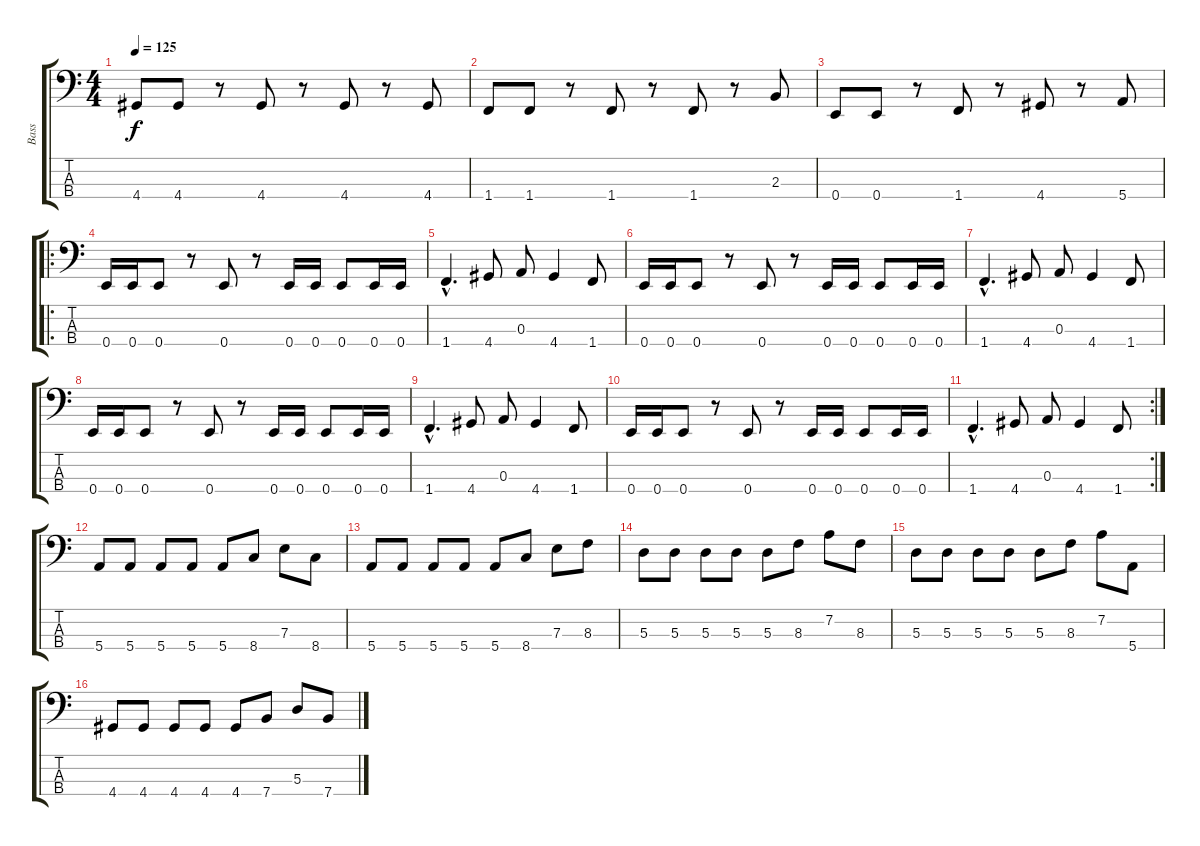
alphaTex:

\track ("Bass" "Bass") {instrument electricbassfinger}
\staff {score tabs}
\tuning (G2 D2 A1 E1) {hide}
\ts (4 4)
\tempo 125
\clef f4
\ks c
4.4.8{dy f} 4.4.8 r.8 4.4.8 r.8 4.4.8 r.8 4.4.8 |
1.4.8 1.4.8 r.8 1.4.8 r.8 1.4.8 r.8 2.3.8 |
0.4.8 0.4.8 r.8 1.4.8 r.8 4.4.8 r.8 5.4.8 |
\ro
0.4.16 0.4.16 0.4.8 r.8 0.4.8 r.8 0.4.16 0.4.16 0.4.8 0.4.16 0.4.16 |
1.4{hac}.4{d} 4.4.8 0.3.8 4.4.4 1.4.8 |
0.4.16 0.4.16 0.4.8 r.8 0.4.8 r.8 0.4.16 0.4.16 0.4.8 0.4.16 0.4.16 |
1.4{hac}.4{d} 4.4.8 0.3.8 4.4.4 1.4.8 |
0.4.16 0.4.16 0.4.8 r.8 0.4.8 r.8 0.4.16 0.4.16 0.4.8 0.4.16 0.4.16 |
1.4{hac}.4{d} 4.4.8 0.3.8 4.4.4 1.4.8 |
0.4.16 0.4.16 0.4.8 r.8 0.4.8 r.8 0.4.16 0.4.16 0.4.8 0.4.16 0.4.16 |
\rc 2
1.4{hac}.4{d} 4.4.8 0.3.8 4.4.4 1.4.8 |
5.4.8 5.4.8 5.4.8 5.4.8 5.4.8 8.4.8 7.3.8 8.4.8 |
5.4.8 5.4.8 5.4.8 5.4.8 5.4.8 8.4.8 7.3.8 8.3.8 |
5.3.8 5.3.8 5.3.8 5.3.8 5.3.8 8.3.8 7.2.8 8.3.8 |
5.3.8 5.3.8 5.3.8 5.3.8 5.3.8 8.3.8 7.2.8 5.4.8 |
4.4.8 4.4.8 4.4.8 4.4.8 4.4.8 7.4.8 5.3.8 7.4.8
